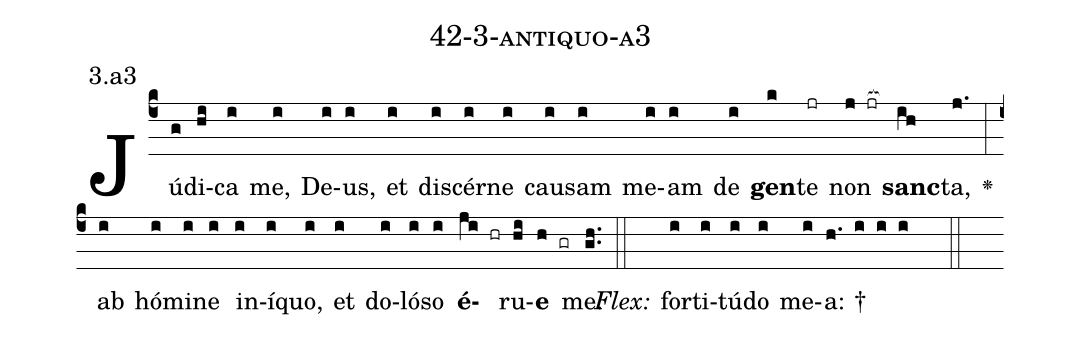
name: 42-3-antiquo-a3;
annotation: 3.a3;
%%
(c4)Jú(g)di(hi)ca(i) me,(i) De(i)us,(i) et(i) di(i)scér(i)ne(i) cau(i)sam(i) me(i)am(i) de(i) <b>gen</b>(k)te(jr) non(j jr[ocb:1{]) <b>sanc</b>(ih[ocb:0}])ta,(j.) <v>\greheightstar</v>(:) ab(i) hó(i)mi(i)ne(i) in(i)í(i)quo,(i) et(i) do(i)ló(i)so(i) <b>é</b>(ji hr)ru(hi)<b>e</b>(h gr) me.(gh..) (::)
<i>Flex:</i>()  for(i)ti(i)tú(i)do(i) me(i)a: †(h. i i i  ::)

%E(i) u(i) o(ji) u(hi) a(h) e.(gh..) (::)
